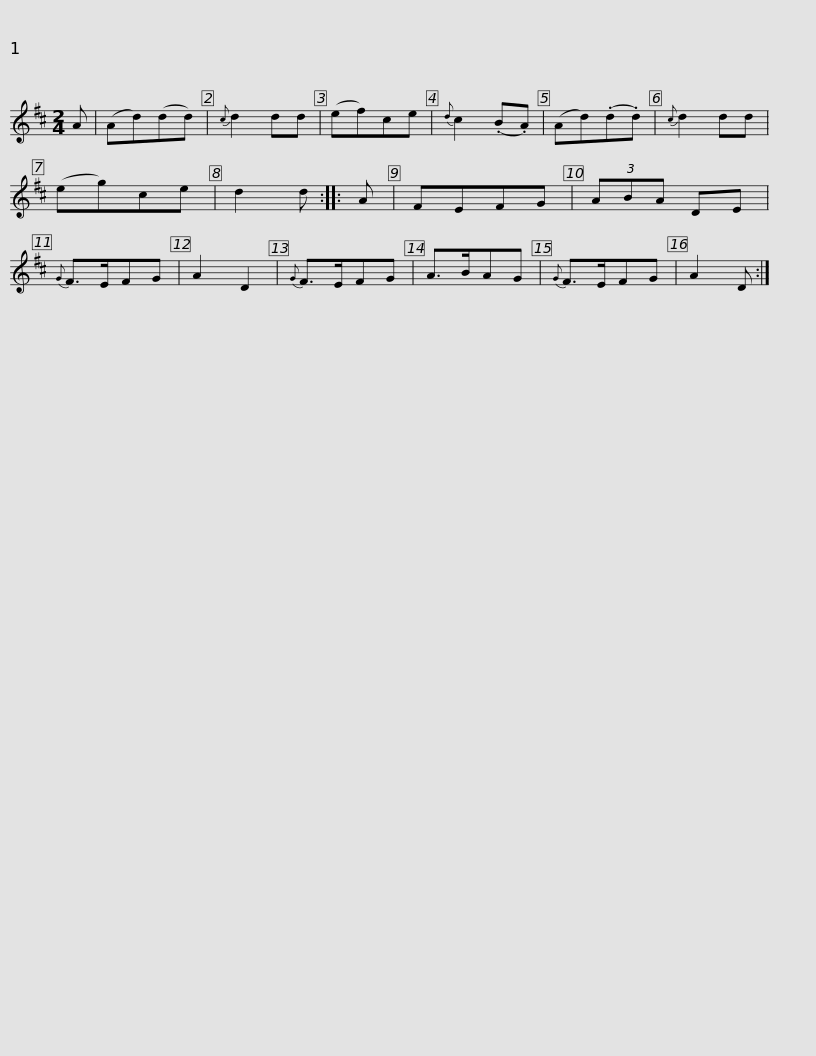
X:1
L:1/8
M:2/4
I:linebreak $
K:D
V:1 treble
V:1
 A | (Ad)(dd) |{c} d2 dd | (ef)ce |{d} c2 (.B.A) | %5
 (Ad)(.d.d) |{c} d2 dd | (eg)ce | d2 d :: A | %10
 FEFG |$ (3ABA DE |{G} F>EFG | A2 D2 |{G} F>EFG | %15
 A>BAG |{G} F>EFG | A2 D :| %18
